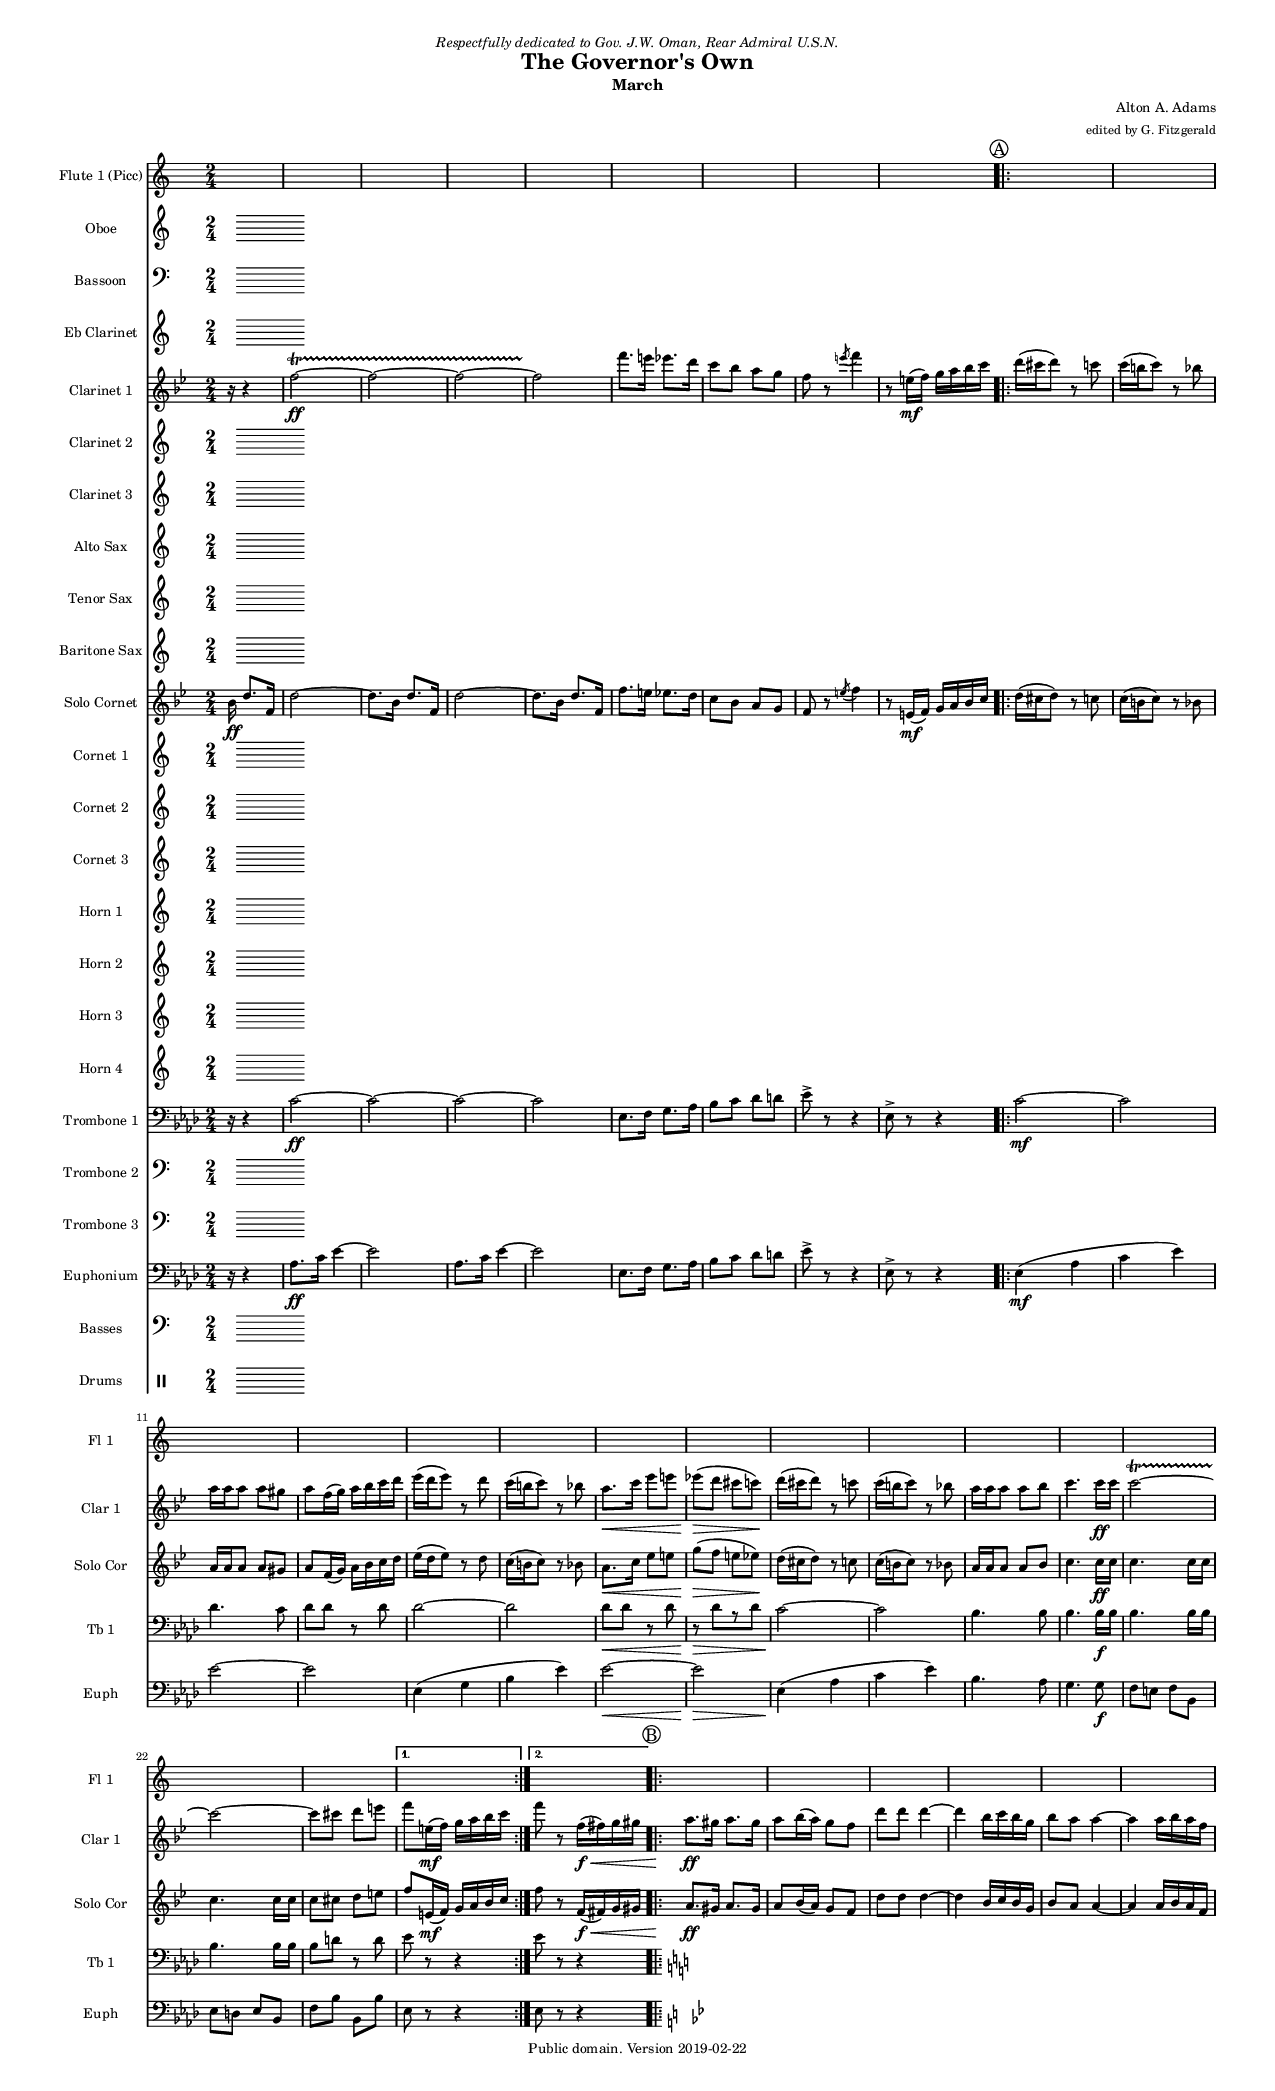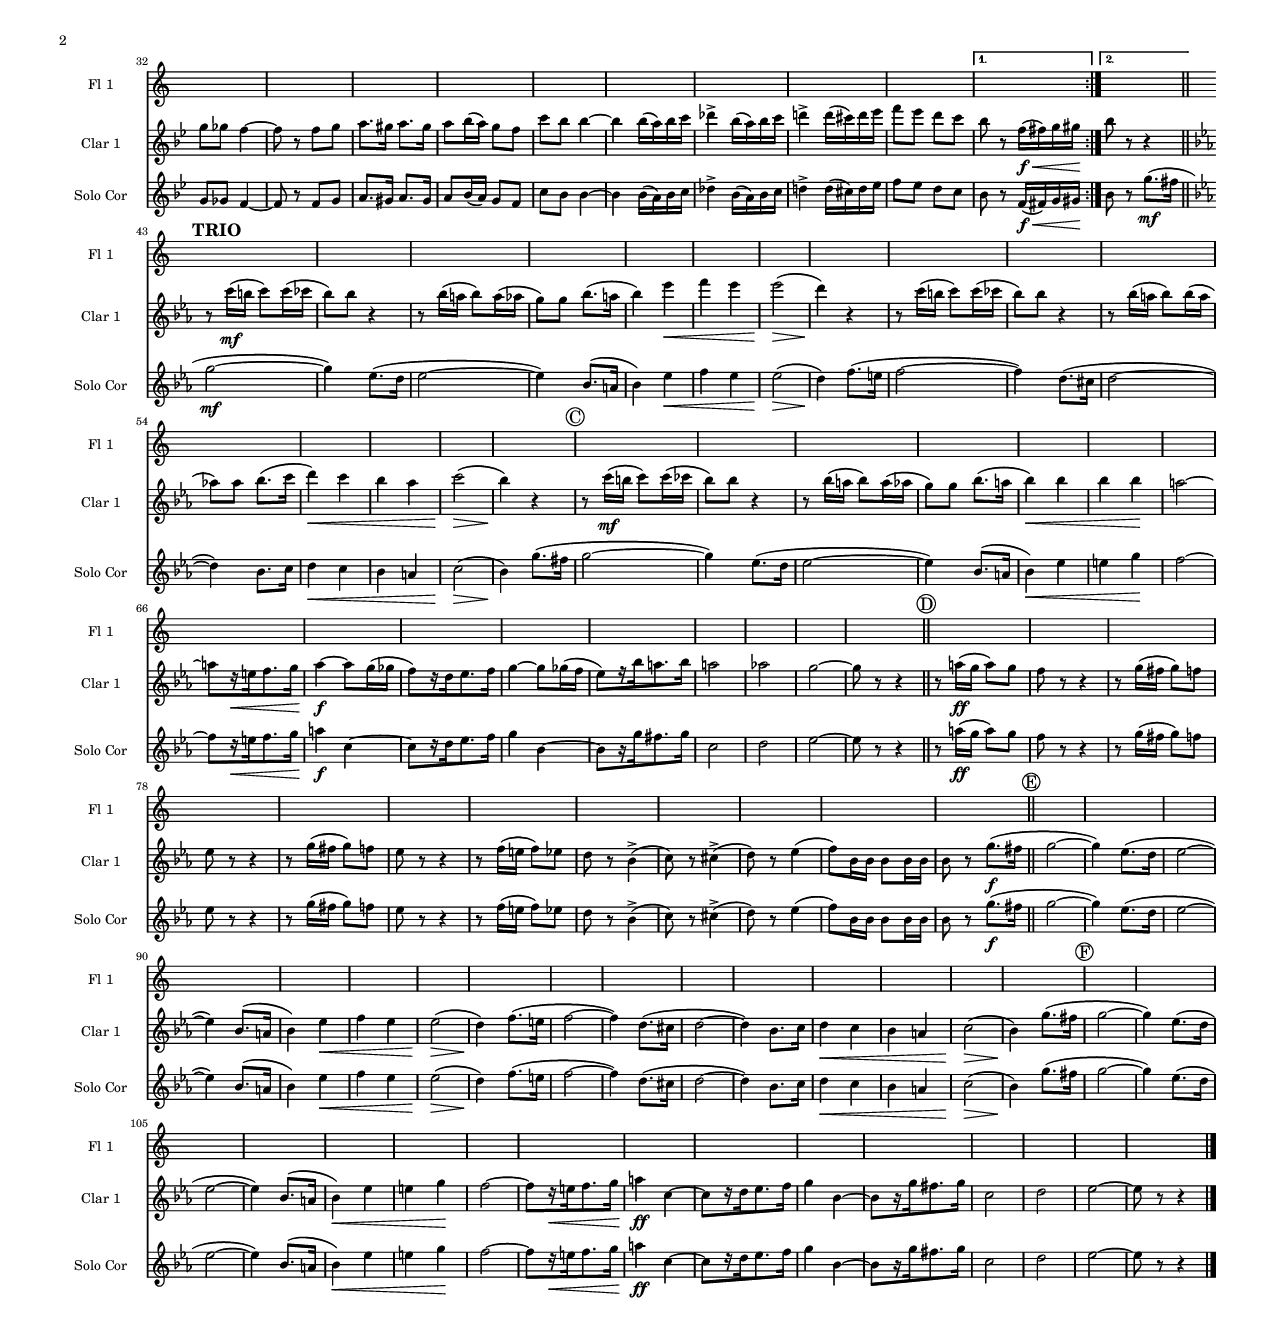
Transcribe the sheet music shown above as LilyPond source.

\version "2.18.2"

#(set-global-staff-size 12)

\paper {
  #(set-paper-size "legal")
}

\include "GovernorsOwn.ly"

\header {
	dedication = \markup { \italic "Respectfully dedicated to Gov. J.W. Oman, Rear Admiral U.S.N." }
}

\score {
  <<
    \new Staff  { 
      \set Staff.instrumentName = "Flute 1 (Picc)"
      \set Staff.shortInstrumentName = "Fl 1"
      
      \clef treble
      << \rehearsalMarks
	 \keepWithTag #'fluteOne \fluteOne >>
    }

    \new Staff  { 
      \set Staff.instrumentName = "Oboe"
      \set Staff.shortInstrumentName = "Oboe"

      \clef treble
      \oboeOne
    }

    \new Staff  { 
      \set Staff.instrumentName = "Bassoon"
      \set Staff.shortInstrumentName = "Bsn"

      \clef bass
      \bassoonOne
    }

    \new Staff  { 
      \set Staff.instrumentName = "Eb Clarinet"
      \set Staff.shortInstrumentName = "Eb Cl"
      
      \clef treble
      \transpose ees c \keepWithTag #'clarEb \fluteOne
    }
    
    \new Staff  { 
      \set Staff.instrumentName = "Clarinet 1"
      \set Staff.shortInstrumentName = "Clar 1"

      \clef treble
      \clarinetOne
    }

    \new Staff  { 
      \set Staff.instrumentName = "Clarinet 2"
      \set Staff.shortInstrumentName = "Clar 2"

      \clef treble
      \clarinetTwo
    }

    \new Staff  {
      \set Staff.instrumentName = "Clarinet 3"
      \set Staff.shortInstrumentName = "Clar 3"

      \clef treble
      \clarinetThree
    }


    \new Staff  { 
      \set Staff.instrumentName = "Alto Sax"
      \set Staff.shortInstrumentName = "Alto"

      \clef treble
      \saxAlto
    }

    \new Staff  { 
      \set Staff.instrumentName = "Tenor Sax"
      \set Staff.shortInstrumentName = "Tenor"

      \clef treble
      \saxTenor
    }

    \new Staff  { 
      \set Staff.instrumentName = "Baritone Sax"
      \set Staff.shortInstrumentName = "Bari"

      \clef treble
      \saxBaritone
    }

    \new Staff  { 
      \set Staff.instrumentName = "Solo Cornet"
      \set Staff.shortInstrumentName = "Solo Cor"

      \clef treble
      \cornetSolo
    }

    \new Staff  { 
      \set Staff.instrumentName = "Cornet 1"
      \set Staff.shortInstrumentName = "Cor 1"

      \clef treble
      \cornetOne
    }

    \new Staff  { 
      \set Staff.instrumentName = "Cornet 2"
      \set Staff.shortInstrumentName = "Cor 2"

      \clef treble
      \cornetTwo
    }
    
    \new Staff  { 
      \set Staff.instrumentName = "Cornet 3"
      \set Staff.shortInstrumentName = "Cor 3"

      \clef treble
      \cornetThree
    }
    
    \new Staff  { 
      \set Staff.instrumentName = "Horn 1"
      \set Staff.shortInstrumentName = "Hn 1"

      \clef treble
      \hornOne 
    }
    
    \new Staff  { 
      \set Staff.instrumentName = "Horn 2"
      \set Staff.shortInstrumentName = "Hn 2"

      \clef treble
      \hornTwo
    }
    
    \new Staff  { 
      \set Staff.instrumentName = "Horn 3"
      \set Staff.shortInstrumentName = "Hn 3"

      \clef treble
      \hornThree
    }
    
    \new Staff  { 
      \set Staff.instrumentName = "Horn 4"
      \set Staff.shortInstrumentName = "Hn 4"

      \clef treble
      \hornFour
    }
    
    \new Staff  { 
      \set Staff.instrumentName = "Trombone 1"
      \set Staff.shortInstrumentName = "Tb 1"

      \clef bass
      \tromboneOne
    }
    
    \new Staff  { 
      \set Staff.instrumentName = "Trombone 2"
      \set Staff.shortInstrumentName = "Tb 2"

      \clef bass
      \tromboneTwo
    }

    \new Staff  { 
      \set Staff.instrumentName = "Trombone 3"
      \set Staff.shortInstrumentName = "Tb 3"

      \clef bass
      \tromboneThree
    }
    
    \new Staff  { 
      \set Staff.instrumentName = "Euphonium"
      \set Staff.shortInstrumentName = "Euph"

      \clef bass
       \transpose c bes,, \baritoneTC
    }

     \new Staff  { 
      \set Staff.instrumentName = "Basses"
      \set Staff.shortInstrumentName = "Bass"

      \clef bass
      \basses
    }
    
   \new DrumStaff  { 
      \set Staff.instrumentName = "Drums"
      \set Staff.shortInstrumentName = "Drums"
      
      \drumSnareBass
    }
    
  >>
  
  \layout {
    short-indent = 1.5\cm
  }
}